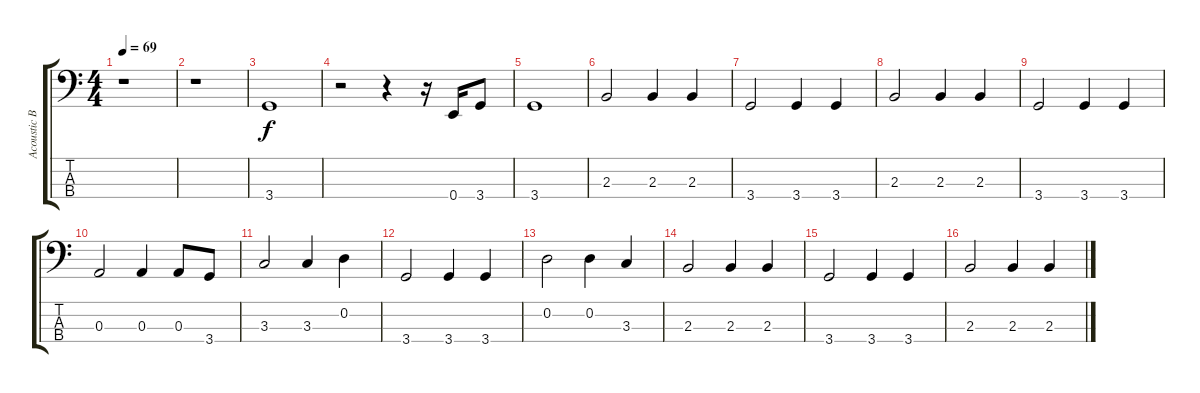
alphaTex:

\track ("Acoustic Bass" "Acoustic B") {instrument acousticbass}
\staff {score tabs}
\tuning (G2 D2 A1 E1) {hide}
\ts (4 4)
\tempo 69
\clef f4
\ks c
r.1{dy f instrument acousticbass} |
r.1 |
3.4.1 |
r.2 r.4 r.16 0.4.16 3.4.8 |
3.4.1 |
2.3.2 2.3.4 2.3.4 |
3.4.2 3.4.4 3.4.4 |
2.3.2 2.3.4 2.3.4 |
3.4.2 3.4.4 3.4.4 |
0.3.2 0.3.4 0.3.8 3.4.8 |
3.3.2 3.3.4 0.2.4 |
3.4.2 3.4.4 3.4.4 |
0.2.2 0.2.4 3.3.4 |
2.3.2 2.3.4 2.3.4 |
3.4.2 3.4.4 3.4.4 |
2.3.2 2.3.4 2.3.4
